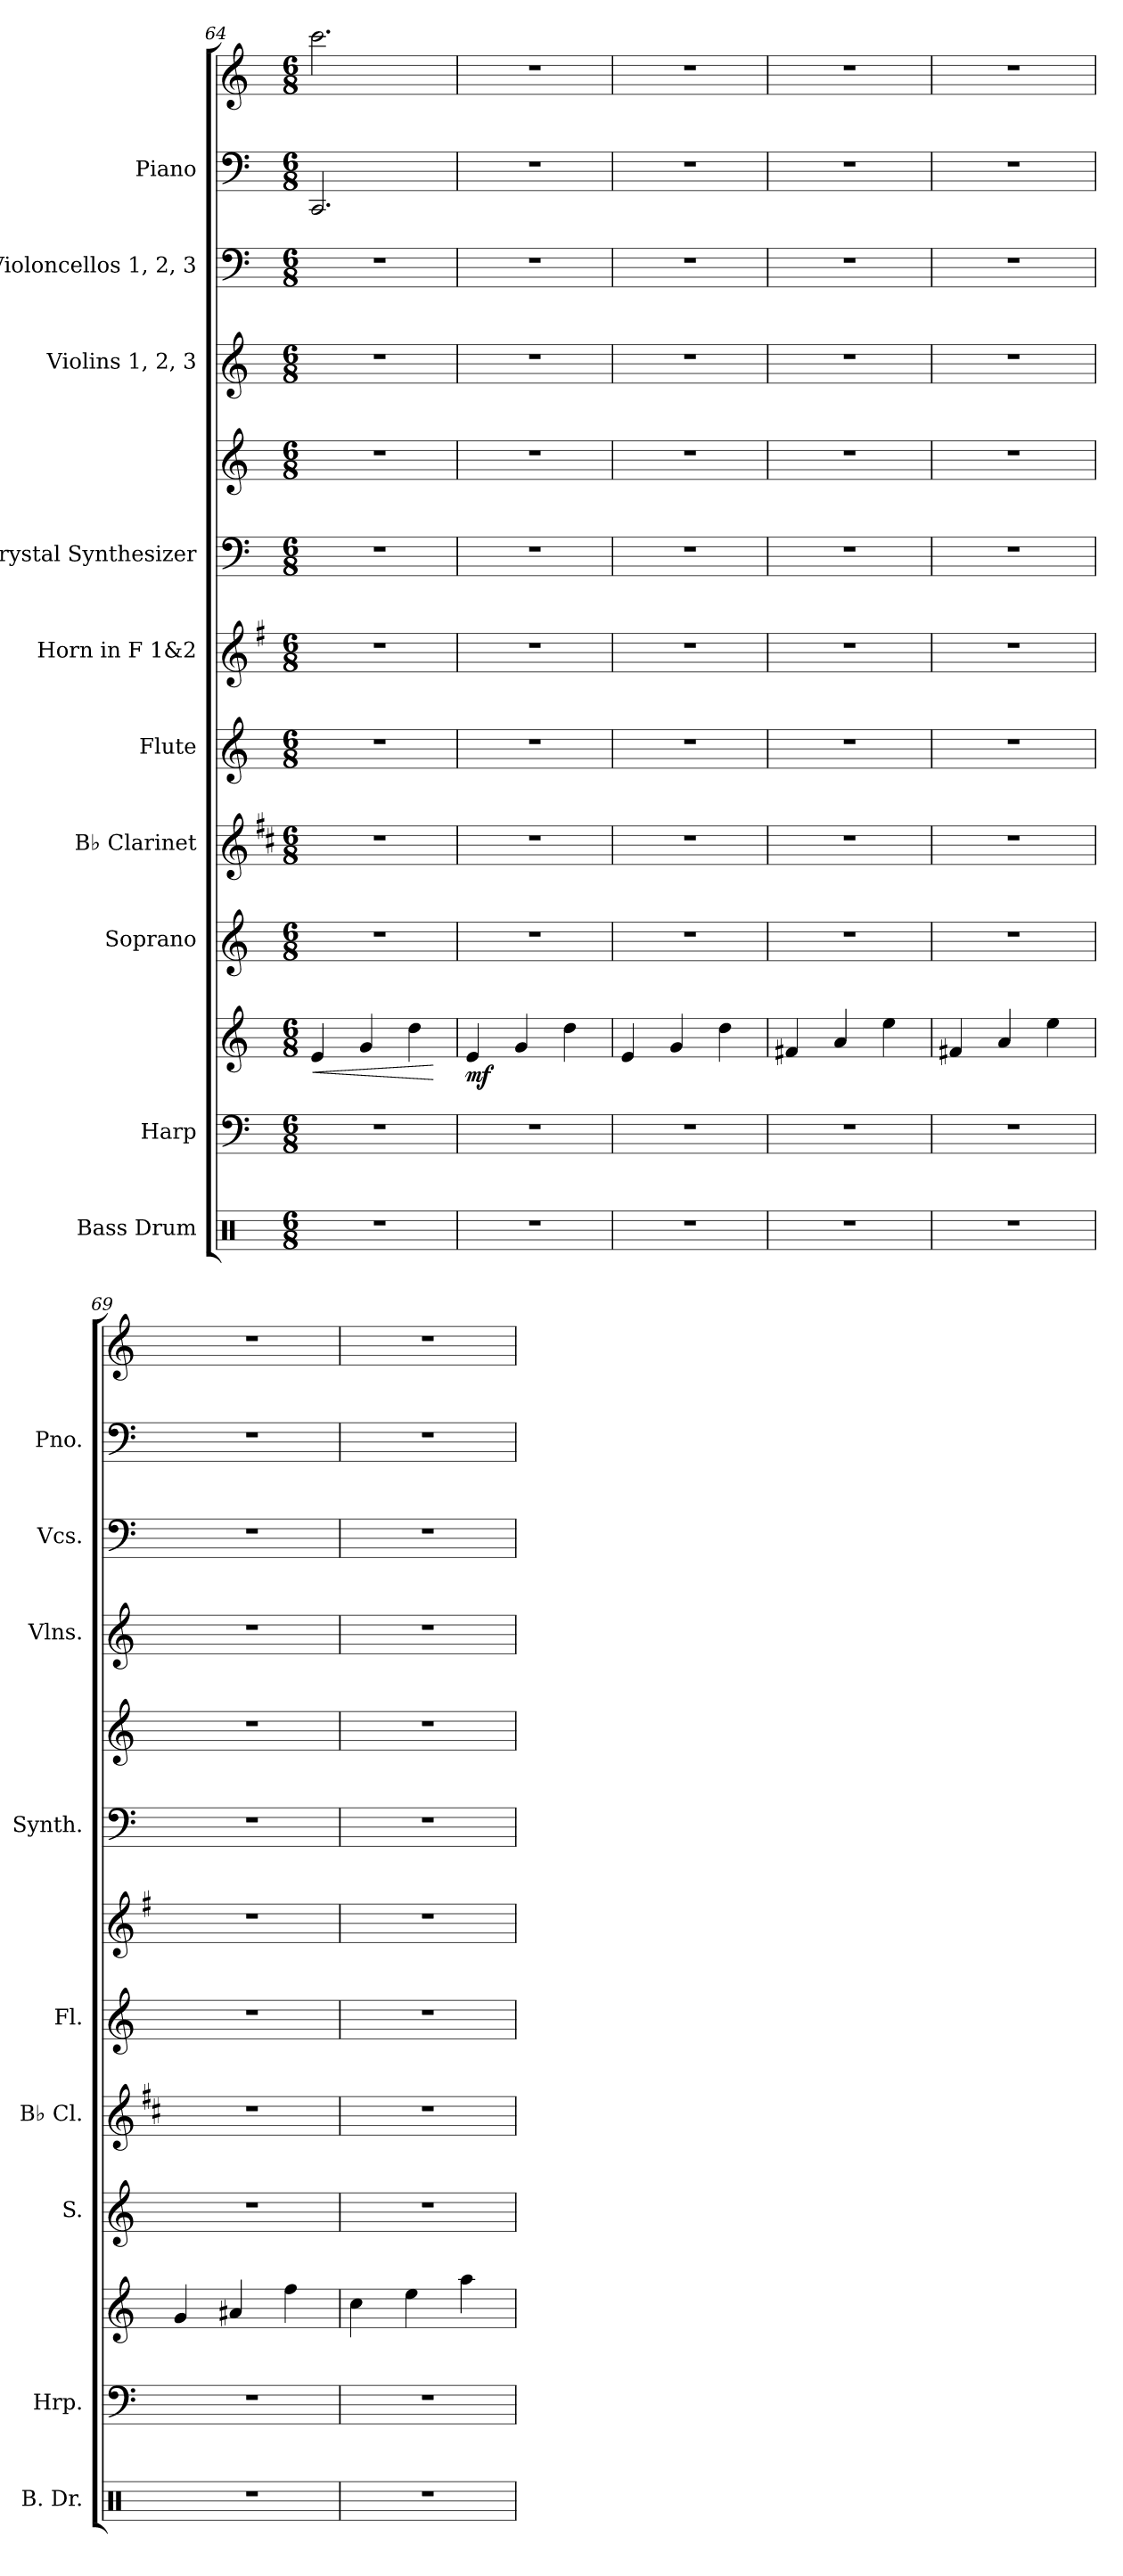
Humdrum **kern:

**kern	**kern	**kern	**dynam	**kern	**kern	**kern	**kern	**kern	**kern	**kern	**kern	**kern	**kern
*part10	*part9	*part9	*part9	*part8	*part7	*part6	*part5	*part4	*part4	*part3	*part2	*part1	*part1
*staff13	*staff12	*staff11	*staff11/12	*staff10	*staff9	*staff8	*staff7	*staff6	*staff5	*staff4	*staff3	*staff2	*staff1
*I"Bass Drum	*I"Harp	*	*	*I"Soprano	*I"B♭ Clarinet	*I"Flute	*I"Horn in F 1&amp;2	*I"Crystal Synthesizer	*	*I"Violins 1, 2, 3	*I"Violoncellos 1, 2, 3	*I"Piano	*
*I'B. Dr.	*I'Hrp.	*	*	*I'S.	*I'B♭ Cl.	*I'Fl.	*	*I'Synth.	*	*I'Vlns.	*I'Vcs.	*I'Pno.	*
*clefX	*clefF4	*clefG2	*	*clefG2	*clefG2	*clefG2	*clefG2	*clefF4	*clefG2	*clefG2	*clefF4	*clefF4	*clefG2
*	*	*	*	*	*ITrd1c2	*	*ITrd4c7	*	*	*	*	*	*
*k[]	*k[]	*k[]	*	*k[]	*k[]	*k[]	*k[]	*k[]	*k[]	*k[]	*k[]	*k[]	*k[]
*M6/8	*M6/8	*M6/8	*	*M6/8	*M6/8	*M6/8	*M6/8	*M6/8	*M6/8	*M6/8	*M6/8	*M6/8	*M6/8
=64	=64	=64	=64	=64	=64	=64	=64	=64	=64	=64	=64	=64	=64
!	!	!	!LO:HP:b	!	!	!	!	!	!	!	!	!	!
2.r	2.r	4e/	<	2.r	2.r	2.r	2.r	2.r	2.r	2.r	2.r	2.CC/	2.ccc\
.	.	4g/	.	.	.	.	.	.	.	.	.	.	.
.	.	4dd\	.	.	.	.	.	.	.	.	.	.	.
.	.	.	[	.	.	.	.	.	.	.	.	.	.
=65	=65	=65	=65	=65	=65	=65	=65	=65	=65	=65	=65	=65	=65
!	!	!	!LO:DY:b	!	!	!	!	!	!	!	!	!	!
2.r	2.r	4e/	mf	2.r	2.r	2.r	2.r	2.r	2.r	2.r	2.r	2.r	2.r
.	.	4g/	.	.	.	.	.	.	.	.	.	.	.
.	.	4dd\	.	.	.	.	.	.	.	.	.	.	.
=66	=66	=66	=66	=66	=66	=66	=66	=66	=66	=66	=66	=66	=66
2.r	2.r	4e/	.	2.r	2.r	2.r	2.r	2.r	2.r	2.r	2.r	2.r	2.r
.	.	4g/	.	.	.	.	.	.	.	.	.	.	.
.	.	4dd\	.	.	.	.	.	.	.	.	.	.	.
=67	=67	=67	=67	=67	=67	=67	=67	=67	=67	=67	=67	=67	=67
2.r	2.r	4f#X/	.	2.r	2.r	2.r	2.r	2.r	2.r	2.r	2.r	2.r	2.r
.	.	4a/	.	.	.	.	.	.	.	.	.	.	.
.	.	4ee\	.	.	.	.	.	.	.	.	.	.	.
=68	=68	=68	=68	=68	=68	=68	=68	=68	=68	=68	=68	=68	=68
2.r	2.r	4f#X/	.	2.r	2.r	2.r	2.r	2.r	2.r	2.r	2.r	2.r	2.r
.	.	4a/	.	.	.	.	.	.	.	.	.	.	.
.	.	4ee\	.	.	.	.	.	.	.	.	.	.	.
=69	=69	=69	=69	=69	=69	=69	=69	=69	=69	=69	=69	=69	=69
2.r	2.r	4g/	.	2.r	2.r	2.r	2.r	2.r	2.r	2.r	2.r	2.r	2.r
.	.	4a#X/	.	.	.	.	.	.	.	.	.	.	.
.	.	4ff\	.	.	.	.	.	.	.	.	.	.	.
=70	=70	=70	=70	=70	=70	=70	=70	=70	=70	=70	=70	=70	=70
2.r	2.r	4cc\	.	2.r	2.r	2.r	2.r	2.r	2.r	2.r	2.r	2.r	2.r
.	.	4ee\	.	.	.	.	.	.	.	.	.	.	.
.	.	4aa\	.	.	.	.	.	.	.	.	.	.	.
=	=	=	=	=	=	=	=	=	=	=	=	=	=
*-	*-	*-	*-	*-	*-	*-	*-	*-	*-	*-	*-	*-	*-
